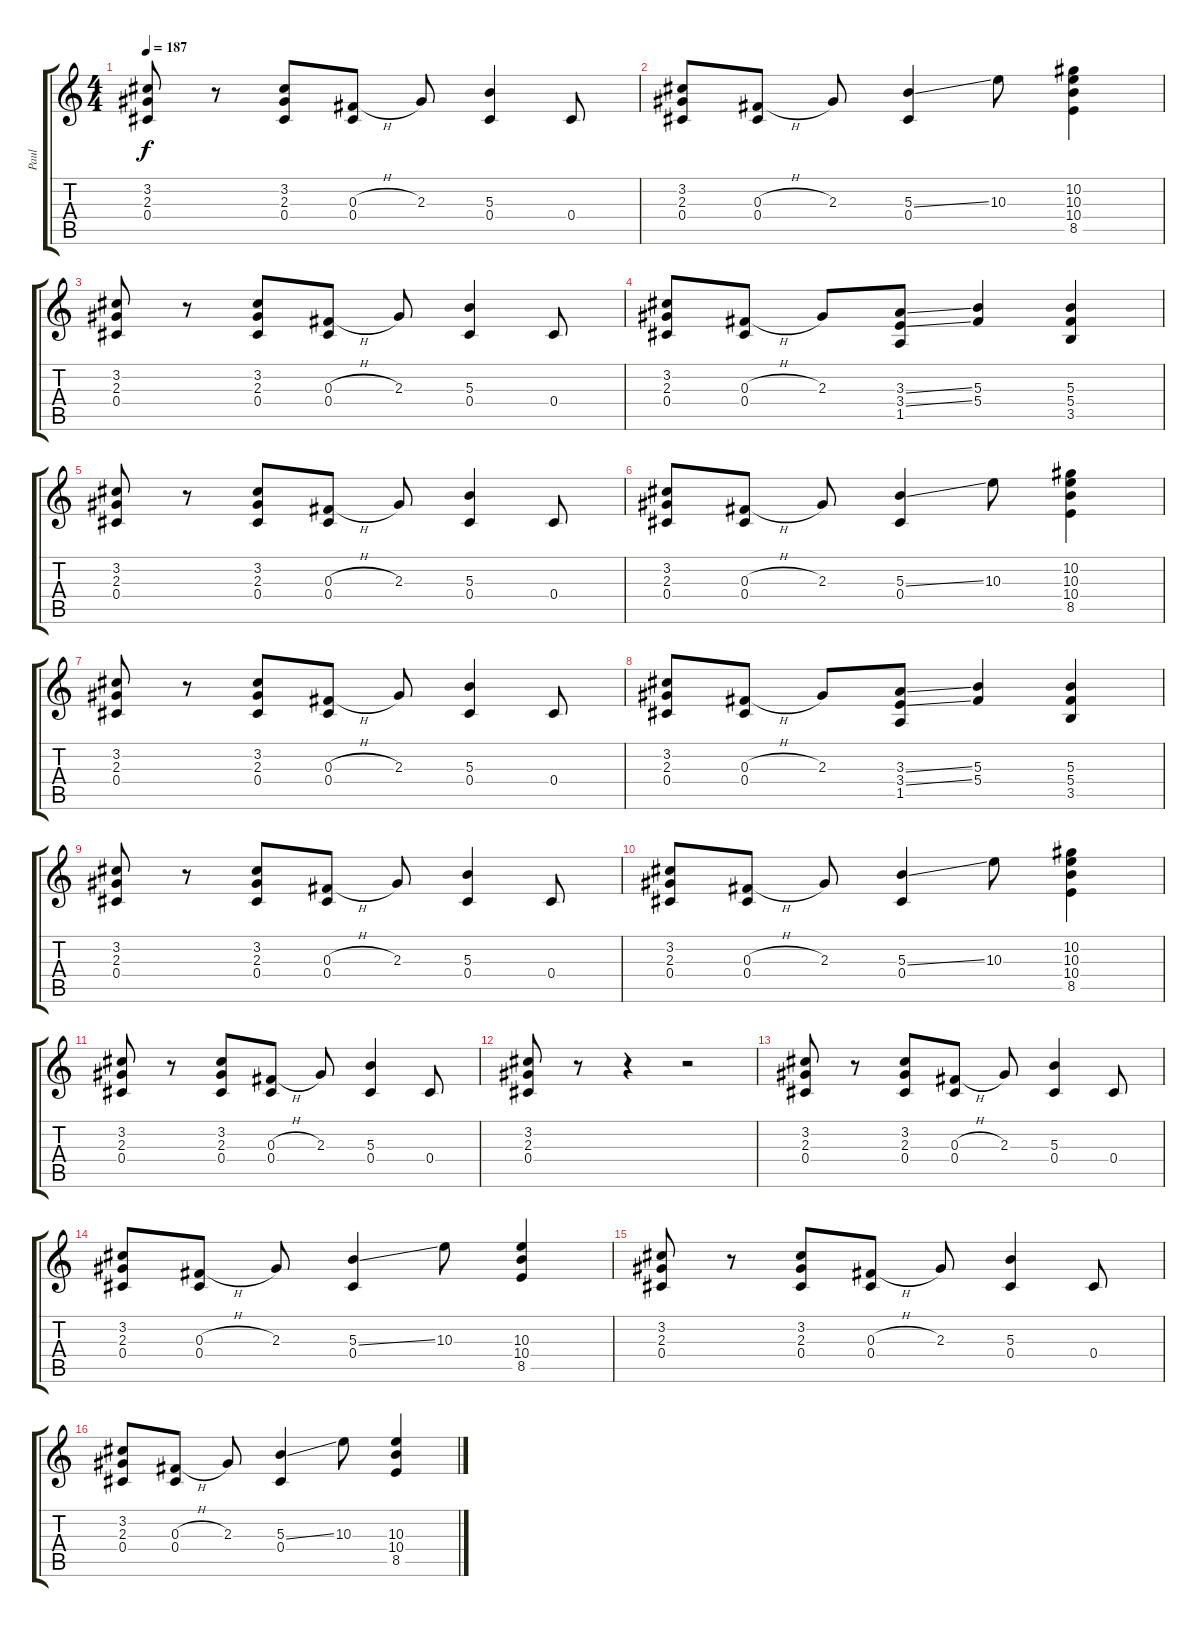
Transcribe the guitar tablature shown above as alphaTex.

\track ("Paul" "Paul") {instrument overdrivenguitar}
\staff {score tabs}
\tuning (Eb4 Bb3 Gb3 Db3 Ab2 Eb2) {hide}
\ts (4 4)
\tempo 187
\clef g2
\ks c
(3.2 2.3 0.4).8{dy f} r.8 (3.2 2.3 0.4).8 (0.3{h} 0.4).8 2.3.8 (5.3 0.4).4 0.4.8 |
(3.2 2.3 0.4).8 (0.3{h} 0.4).8 2.3.8 (5.3{ss} 0.4).4 10.3.8 (10.2 10.3 10.4 8.5).4 |
(3.2 2.3 0.4).8 r.8 (3.2 2.3 0.4).8 (0.3{h} 0.4).8 2.3.8 (5.3 0.4).4 0.4.8 |
(3.2 2.3 0.4).8 (0.3{h} 0.4).8 2.3.8 (3.3{ss} 3.4{ss} 1.5).8 (5.3 5.4).4 (5.3 5.4 3.5).4 |
(3.2 2.3 0.4).8 r.8 (3.2 2.3 0.4).8 (0.3{h} 0.4).8 2.3.8 (5.3 0.4).4 0.4.8 |
(3.2 2.3 0.4).8 (0.3{h} 0.4).8 2.3.8 (5.3{ss} 0.4).4 10.3.8 (10.2 10.3 10.4 8.5).4 |
(3.2 2.3 0.4).8 r.8 (3.2 2.3 0.4).8 (0.3{h} 0.4).8 2.3.8 (5.3 0.4).4 0.4.8 |
(3.2 2.3 0.4).8 (0.3{h} 0.4).8 2.3.8 (3.3{ss} 3.4{ss} 1.5).8 (5.3 5.4).4 (5.3 5.4 3.5).4 |
(3.2 2.3 0.4).8 r.8 (3.2 2.3 0.4).8 (0.3{h} 0.4).8 2.3.8 (5.3 0.4).4 0.4.8 |
(3.2 2.3 0.4).8 (0.3{h} 0.4).8 2.3.8 (5.3{ss} 0.4).4 10.3.8 (10.2 10.3 10.4 8.5).4 |
(3.2 2.3 0.4).8 r.8 (3.2 2.3 0.4).8 (0.3{h} 0.4).8 2.3.8 (5.3 0.4).4 0.4.8 |
(3.2 2.3 0.4).8 r.8 r.4 r.2 |
(3.2 2.3 0.4).8 r.8 (3.2 2.3 0.4).8 (0.3{h} 0.4).8 2.3.8 (5.3 0.4).4 0.4.8 |
(3.2 2.3 0.4).8 (0.3{h} 0.4).8 2.3.8 (5.3{ss} 0.4).4 10.3.8 (10.3 10.4 8.5).4 |
(3.2 2.3 0.4).8 r.8 (3.2 2.3 0.4).8 (0.3{h} 0.4).8 2.3.8 (5.3 0.4).4 0.4.8 |
(3.2 2.3 0.4).8 (0.3{h} 0.4).8 2.3.8 (5.3{ss} 0.4).4 10.3.8 (10.3 10.4 8.5).4
